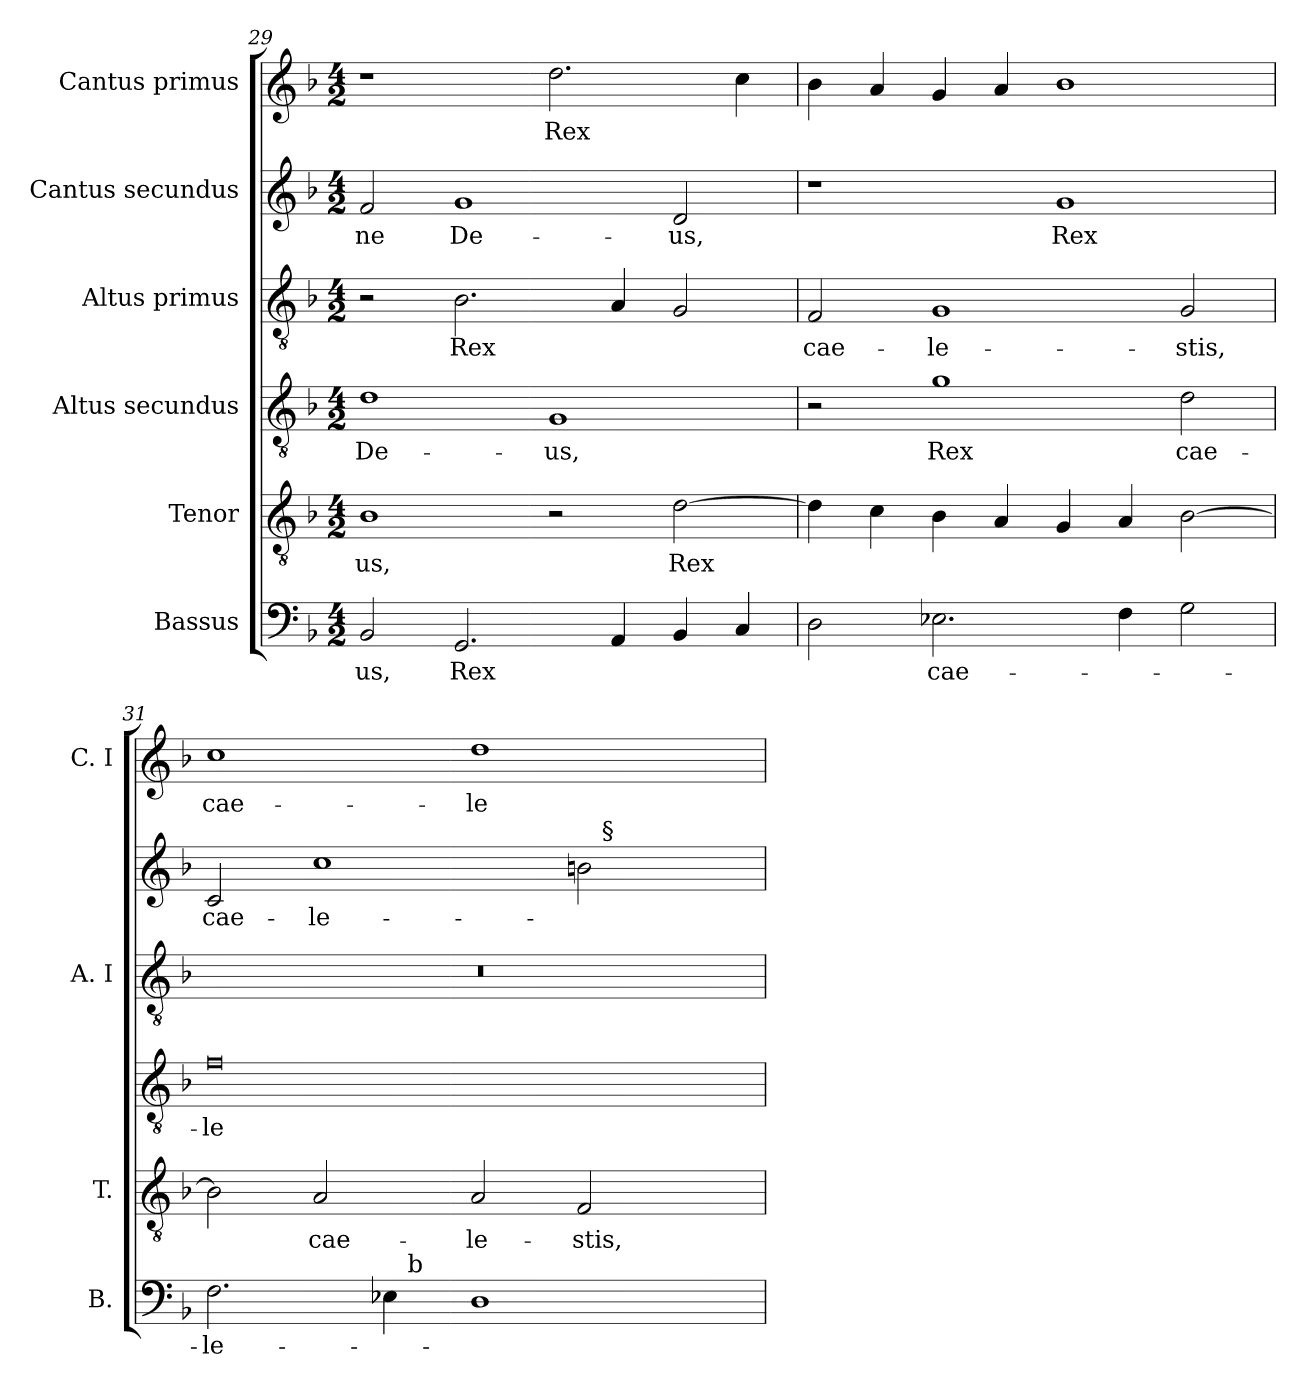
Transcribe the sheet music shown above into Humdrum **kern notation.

**kern	**text	**kern	**text	**kern	**text	**kern	**text	**kern	**text	**kern	**text
*part6	*part6	*part5	*part5	*part4	*part4	*part3	*part3	*part2	*part2	*part1	*part1
*staff6	*staff6	*staff5	*staff5	*staff4	*staff4	*staff3	*staff3	*staff2	*staff2	*staff1	*staff1
*I"Bassus	*	*I"Tenor	*	*I"Altus secundus	*	*I"Altus primus	*	*I"Cantus secundus	*	*I"Cantus primus	*
*I'B.	*	*I'T.	*	*	*	*I'A. I	*	*	*	*I'C. I	*
*clefF4	*	*clefGv2	*	*clefGv2	*	*clefGv2	*	*clefG2	*	*clefG2	*
*	*	*ITrd7c12	*	*ITrd7c12	*	*ITrd7c12	*	*	*	*	*
*k[b-]	*	*k[b-]	*	*k[b-]	*	*k[b-]	*	*k[b-]	*	*k[b-]	*
*d:	*	*d:	*	*d:	*	*d:	*	*d:	*	*d:	*
*M4/2	*	*M4/2	*	*M4/2	*	*M4/2	*	*M4/2	*	*M4/2	*
=29	=29	=29	=29	=29	=29	=29	=29	=29	=29	=29	=29
!	!LO:LY:b:color=#000000	!	!	!	!	!	!	!	!	!	!
!	!	!	!LO:LY:b:color=#000000	!	!	!	!	!	!	!	!
!	!	!	!	!	!LO:LY:b:color=#000000	!	!	!	!	!	!
!	!	!	!	!	!	!	!	!	!LO:LY:b:color=#000000	!	!
2BB-i/	-us,	1BB-i	-us,	1Di	De-	2r	.	2fi/	-ne	1r	.
!	!LO:LY:b:color=#000000	!	!	!	!	!	!	!	!	!	!
!	!	!	!	!	!	!	!LO:LY:b:color=#000000	!	!	!	!
!	!	!	!	!	!	!	!	!	!LO:LY:b:color=#000000	!	!
2.GGi/	Rex	.	.	.	.	2.BB-i\	Rex	1gi	De-	.	.
!	!	!	!	!	!LO:LY:b:color=#000000	!	!	!	!	!	!
!	!	!	!	!	!	!	!	!	!	!	!LO:LY:b:color=#000000
.	.	2r	.	1GGi	-us,	.	.	.	.	2.ddi\	Rex
4AAi/	.	.	.	.	.	4AAi/	.	.	.	.	.
!	!	!	!LO:LY:b:color=#000000	!	!	!	!	!	!	!	!
!	!	!	!	!	!	!	!	!	!LO:LY:b:color=#000000	!	!
4BB-i/	.	[2Di\	Rex	.	.	2GGi/	.	2di/	-us,	.	.
4Ci/	.	.	.	.	.	.	.	.	.	4cci\	.
=30	=30	=30	=30	=30	=30	=30	=30	=30	=30	=30	=30
!	!	!	!	!	!	!	!LO:LY:b:color=#000000	!	!	!	!
2Di\	.	4Di\]	.	2r	.	2FFi/	cae-	1r	.	4b-i\	.
.	.	4Ci\	.	.	.	.	.	.	.	4ai/	.
!	!LO:LY:b:color=#000000	!	!	!	!	!	!	!	!	!	!
!	!	!	!	!	!LO:LY:b:color=#000000	!	!	!	!	!	!
!	!	!	!	!	!	!	!LO:LY:b:color=#000000	!	!	!	!
2.E-Xi\	cae-	4BB-i\	.	1Gi	Rex	1GGi	-le-	.	.	4gi/	.
.	.	4AAi/	.	.	.	.	.	.	.	4ai/	.
!	!	!	!	!	!	!	!	!	!LO:LY:b:color=#000000	!	!
.	.	4GGi/	.	.	.	.	.	1gi	Rex	1b-i	.
4Fi\	.	4AAi/	.	.	.	.	.	.	.	.	.
!	!	!	!	!	!LO:LY:b:color=#000000	!	!	!	!	!	!
!	!	!	!	!	!	!	!LO:LY:b:color=#000000	!	!	!	!
2Gi\	.	[2BB-i\	.	2Di\	cae-	2GGi/	-stis,	.	.	.	.
!!LO:PB:g=z
=31	=31	=31	=31	=31	=31	=31	=31	=31	=31	=31	=31
!	!LO:LY:b:color=#000000	!	!	!	!	!	!	!	!	!	!
!	!	!	!	!	!LO:LY:b:color=#000000	!LO:N:vis=1	!	!	!	!	!
!	!	!	!	!	!	!	!	!	!LO:LY:b:color=#000000	!	!
!	!	!	!	!	!	!	!	!	!	!	!LO:LY:b:color=#000000
*^	*	*	*	*	*	*	*	*^	*	*	*
2.Fi\	2ryy	-le-	2BB-i\]	.	0Fi	-le-	0r	.	2ci/	1ryy	cae-	1cci	cae-
!	!	!	!	!LO:LY:b:color=#000000	!	!	!	!	!	!	!	!	!
!	!	!	!	!	!	!	!	!	!	!	!LO:LY:b:color=#000000	!	!
.	4ryy	.	2AAi/	cae-	.	.	.	.	1cci	.	-le-	.	.
4E-i\	32ryy	.	.	.	.	.	.	.	.	.	.	.	.
.	256ryy	.	.	.	.	.	.	.	.	.	.	.	.
!	!LO:TX:a:t=b	!	!	!	!	!	!	!	!	!	!	!	!
.	1ryy	.	.	.	.	.	.	.	.	.	.	.	.
!	!	!	!	!LO:LY:b:color=#000000	!	!	!	!	!	!	!	!	!
!	!	!	!	!	!	!	!	!	!	!	!	!	!LO:LY:b:color=#000000
1Di	.	.	2AAi/	-le-	.	.	.	.	.	2ryy	.	1ddi	-le-
!	!	!	!	!LO:LY:b:color=#000000	!	!	!	!	!	!	!	!	!
.	.	.	2FFi/	-stis,	.	.	.	.	2bi\	32ryy	.	.	.
.	.	.	.	.	.	.	.	.	.	256ryy	.	.	.
!	!	!	!	!	!	!	!	!	!	!LO:TX:a:t=§	!	!	!
.	.	.	.	.	.	.	.	.	.	4ryy	.	.	.
.	8ryy	.	.	.	.	.	.	.	.	8ryy	.	.	.
.	16ryy	.	.	.	.	.	.	.	.	16ryy	.	.	.
.	64..ryy	.	.	.	.	.	.	.	.	64..ryy	.	.	.
*v	*v	*	*	*	*	*	*	*	*v	*v	*	*	*
=	=	=	=	=	=	=	=	=	=	=	=
*-	*-	*-	*-	*-	*-	*-	*-	*-	*-	*-	*-
